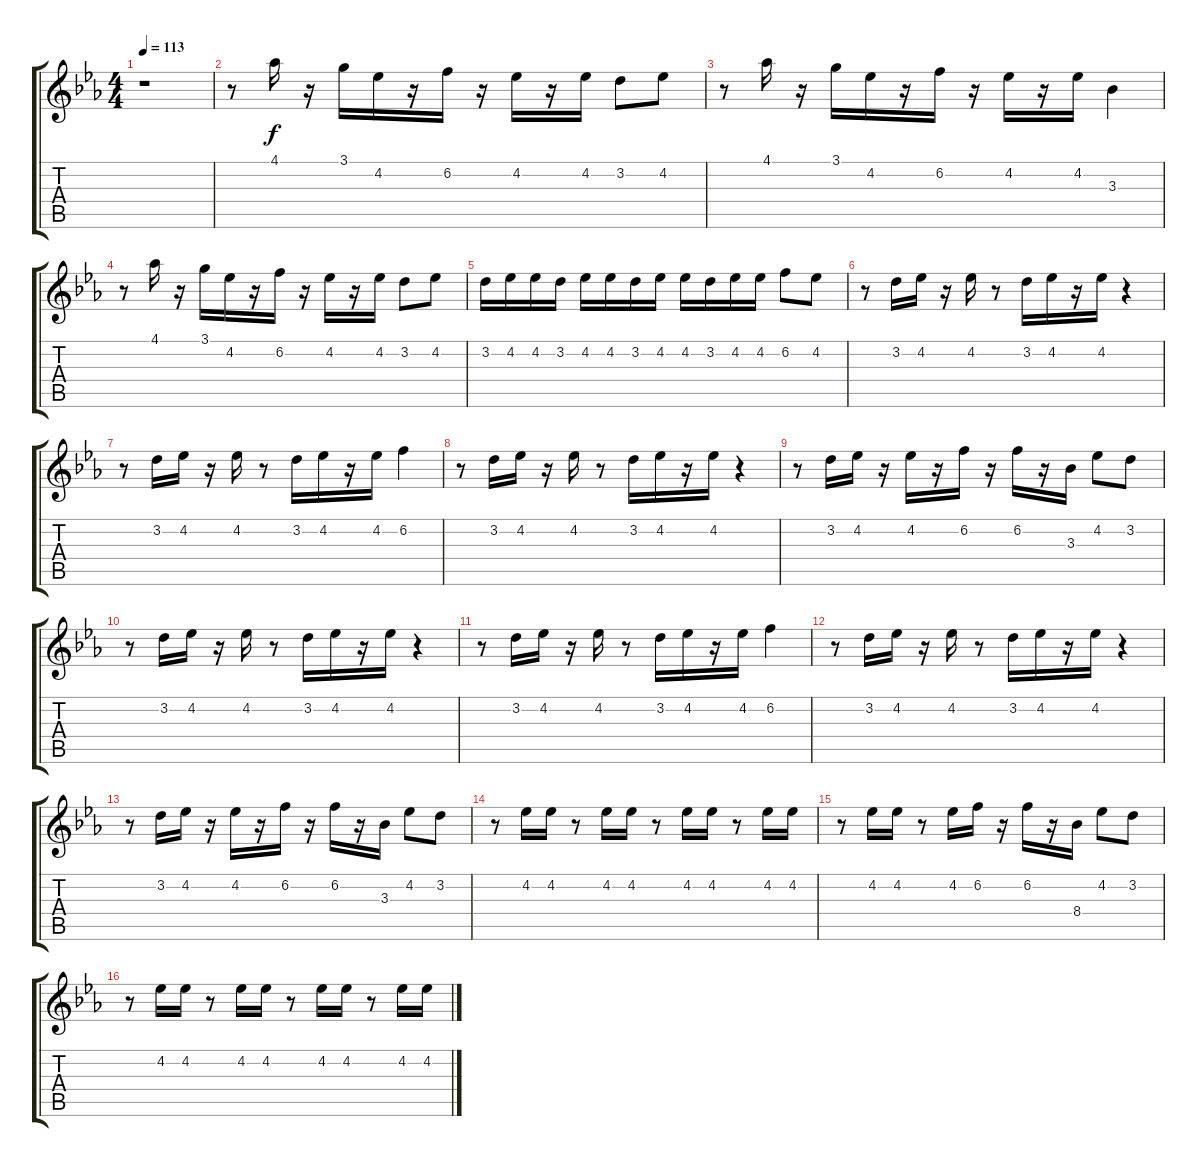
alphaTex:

\track "" {instrument overdrivenguitar}
\staff {score tabs}
\tuning (E4 B3 G3 D3 A2 E2) {hide}
\ts (4 4)
\tempo 113
\clef g2
\ks eb
r.1{txt "" dy f instrument overdrivenguitar} |
r.8 4.1.16 r.16 3.1.16 4.2.16 r.16 6.2.16 r.16 4.2.16 r.16 4.2.16 3.2.8 4.2.8 |
r.8 4.1.16 r.16 3.1.16 4.2.16 r.16 6.2.16 r.16 4.2.16 r.16 4.2.16 3.3.4 |
r.8 4.1.16 r.16 3.1.16 4.2.16 r.16 6.2.16 r.16 4.2.16 r.16 4.2.16 3.2.8 4.2.8 |
3.2.16 4.2.16 4.2.16 3.2.16 4.2.16 4.2.16 3.2.16 4.2.16 4.2.16 3.2.16 4.2.16 4.2.16 6.2.8 4.2.8 |
r.8 3.2.16{txt ""} 4.2.16 r.16 4.2.16 r.8 3.2.16 4.2.16 r.16 4.2.16 r.4 |
r.8 3.2.16{txt ""} 4.2.16 r.16 4.2.16 r.8 3.2.16 4.2.16 r.16 4.2.16 6.2.4 |
r.8 3.2.16{txt ""} 4.2.16 r.16 4.2.16 r.8 3.2.16 4.2.16 r.16 4.2.16 r.4 |
r.8 3.2.16{txt ""} 4.2.16 r.16 4.2.16 r.16 6.2.16 r.16 6.2.16 r.16 3.3.16 4.2.8 3.2.8 |
r.8 3.2.16{txt ""} 4.2.16 r.16 4.2.16 r.8 3.2.16 4.2.16 r.16 4.2.16 r.4 |
r.8 3.2.16{txt ""} 4.2.16 r.16 4.2.16 r.8 3.2.16 4.2.16 r.16 4.2.16 6.2.4 |
r.8 3.2.16{txt ""} 4.2.16 r.16 4.2.16 r.8 3.2.16 4.2.16 r.16 4.2.16 r.4 |
r.8 3.2.16{txt ""} 4.2.16 r.16 4.2.16 r.16 6.2.16 r.16 6.2.16 r.16 3.3.16 4.2.8 3.2.8 |
r.8 4.2.16{txt ""} 4.2.16 r.8 4.2.16 4.2.16 r.8 4.2.16 4.2.16 r.8 4.2.16 4.2.16 |
r.8 4.2.16{txt ""} 4.2.16 r.8 4.2.16 6.2.16 r.16 6.2.16 r.16 8.4.16 4.2.8 3.2.8 |
r.8 4.2.16{txt ""} 4.2.16 r.8 4.2.16 4.2.16 r.8 4.2.16 4.2.16 r.8 4.2.16 4.2.16
